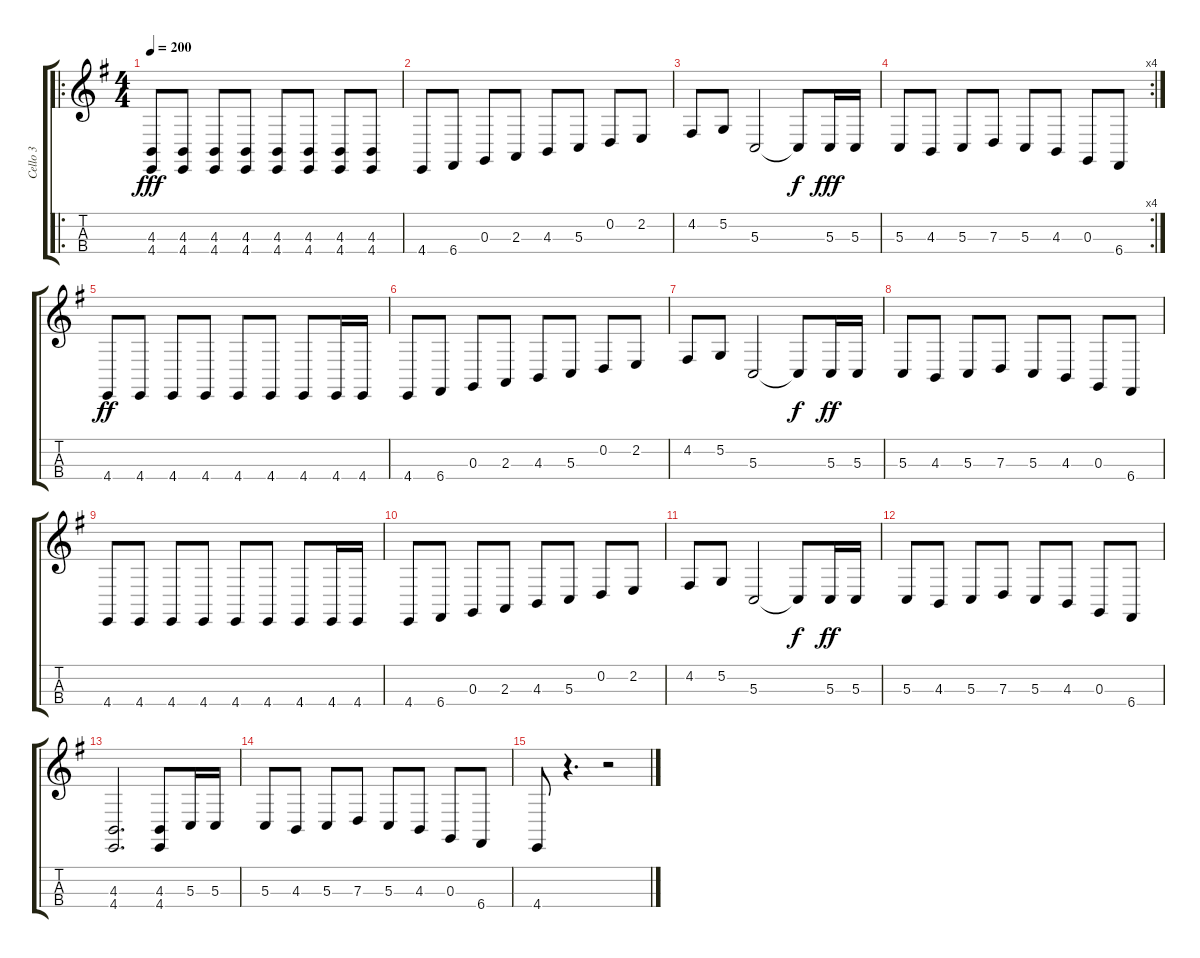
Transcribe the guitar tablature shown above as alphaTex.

\track ("Cello 3" "Cello 3") {instrument cello}
\staff {score tabs}
\tuning (A3 D3 G2 C2) {hide}
\ro
\ts (4 4)
\tempo 200
\clef g2
\ks g
(4.3 4.4).8{dy fff} (4.3 4.4).8 (4.3 4.4).8 (4.3 4.4).8 (4.3 4.4).8 (4.3 4.4).8 (4.3 4.4).8 (4.3 4.4).8 |
4.4.8 6.4.8 0.3.8 2.3.8 4.3.8 5.3.8 0.2.8 2.2.8 |
4.2.8 5.2.8 5.3.2 5.3{t}.8{dy f} 5.3.16{dy fff} 5.3.16 |
\rc 4
5.3.8 4.3.8 5.3.8 7.3.8 5.3.8 4.3.8 0.3.8 6.4.8 |
4.4.8{dy ff} 4.4.8 4.4.8 4.4.8 4.4.8 4.4.8 4.4.8 4.4.16 4.4.16 |
4.4.8 6.4.8 0.3.8 2.3.8 4.3.8 5.3.8 0.2.8 2.2.8 |
4.2.8 5.2.8 5.3.2 5.3{t}.8{dy f} 5.3.16{dy ff} 5.3.16 |
5.3.8 4.3.8 5.3.8 7.3.8 5.3.8 4.3.8 0.3.8 6.4.8 |
4.4.8 4.4.8 4.4.8 4.4.8 4.4.8 4.4.8 4.4.8 4.4.16 4.4.16 |
4.4.8 6.4.8 0.3.8 2.3.8 4.3.8 5.3.8 0.2.8 2.2.8 |
4.2.8 5.2.8 5.3.2 5.3{t}.8{dy f} 5.3.16{dy ff} 5.3.16 |
5.3.8 4.3.8 5.3.8 7.3.8 5.3.8 4.3.8 0.3.8 6.4.8 |
(4.3 4.4).2{d} (4.3 4.4).8 5.3.16 5.3.16 |
5.3.8 4.3.8 5.3.8 7.3.8 5.3.8 4.3.8 0.3.8 6.4.8 |
4.4.8 r.4{d} r.2
